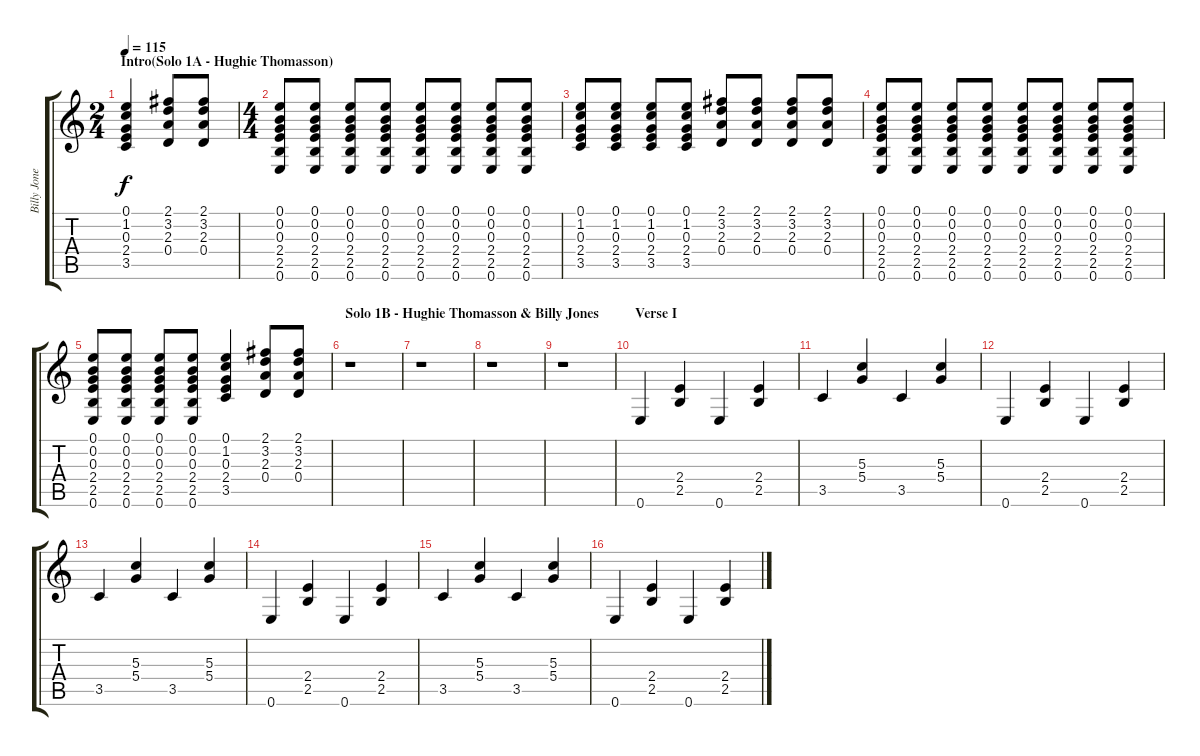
\track ("Billy Jones - Acoustic Rhythm" "Billy Jone") {instrument acousticguitarsteel}
\staff {score tabs}
\tuning (E4 B3 G3 D3 A2 E2) {hide}
\ts (2 4)
\section ("" "Intro(Solo 1A - Hughie Thomasson)")
\tempo 115
\clef g2
\ks c
(0.1 1.2 0.3 2.4 3.5).4{dy f instrument acousticguitarsteel} (2.1 3.2 2.3 0.4).8 (2.1 3.2 2.3 0.4).8 |
\ts (4 4)
(0.1 0.2 0.3 2.4 2.5 0.6).8 (0.1 0.2 0.3 2.4 2.5 0.6).8 (0.1 0.2 0.3 2.4 2.5 0.6).8 (0.1 0.2 0.3 2.4 2.5 0.6).8 (0.1 0.2 0.3 2.4 2.5 0.6).8 (0.1 0.2 0.3 2.4 2.5 0.6).8 (0.1 0.2 0.3 2.4 2.5 0.6).8 (0.1 0.2 0.3 2.4 2.5 0.6).8 |
(0.1 1.2 0.3 2.4 3.5).8 (0.1 1.2 0.3 2.4 3.5).8 (0.1 1.2 0.3 2.4 3.5).8 (0.1 1.2 0.3 2.4 3.5).8 (2.1 3.2 2.3 0.4).8 (2.1 3.2 2.3 0.4).8 (2.1 3.2 2.3 0.4).8 (2.1 3.2 2.3 0.4).8 |
(0.1 0.2 0.3 2.4 2.5 0.6).8 (0.1 0.2 0.3 2.4 2.5 0.6).8 (0.1 0.2 0.3 2.4 2.5 0.6).8 (0.1 0.2 0.3 2.4 2.5 0.6).8 (0.1 0.2 0.3 2.4 2.5 0.6).8 (0.1 0.2 0.3 2.4 2.5 0.6).8 (0.1 0.2 0.3 2.4 2.5 0.6).8 (0.1 0.2 0.3 2.4 2.5 0.6).8 |
(0.1 0.2 0.3 2.4 2.5 0.6).8 (0.1 0.2 0.3 2.4 2.5 0.6).8 (0.1 0.2 0.3 2.4 2.5 0.6).8 (0.1 0.2 0.3 2.4 2.5 0.6).8 (0.1 1.2 0.3 2.4 3.5).4 (2.1 3.2 2.3 0.4).8 (2.1 3.2 2.3 0.4).8 |
\section ("" "Solo 1B - Hughie Thomasson & Billy Jones")
r.1 |
r.1 |
r.1 |
r.1 |
\section ("" "Verse I")
0.6.4 (2.4 2.5).4 0.6.4 (2.4 2.5).4 |
3.5.4 (5.3 5.4).4 3.5.4 (5.3 5.4).4 |
0.6.4 (2.4 2.5).4 0.6.4 (2.4 2.5).4 |
3.5.4 (5.3 5.4).4 3.5.4 (5.3 5.4).4 |
0.6.4 (2.4 2.5).4 0.6.4 (2.4 2.5).4 |
3.5.4 (5.3 5.4).4 3.5.4 (5.3 5.4).4 |
0.6.4 (2.4 2.5).4 0.6.4 (2.4 2.5).4
